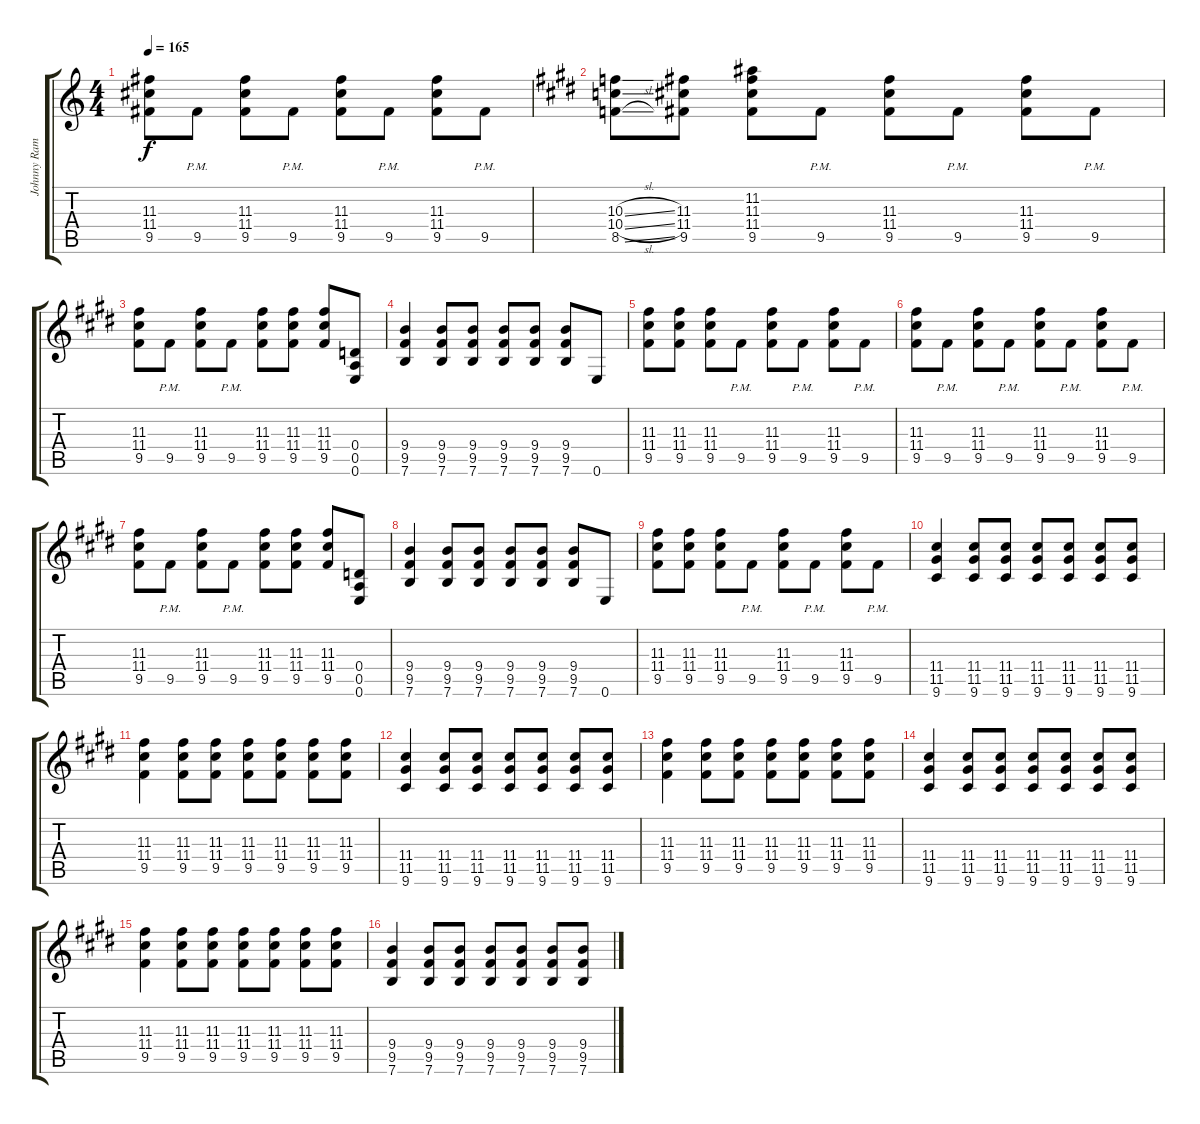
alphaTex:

\track ("Johnny Ramone" "Johnny Ram") {instrument distortionguitar}
\staff {score tabs}
\tuning (E4 B3 G3 D3 A2 E2) {hide}
\ts (4 4)
\tempo 165
\clef g2
\ks c
(11.3 11.4 9.5).8{dy f} 9.5{pm}.8 (11.3 11.4 9.5).8 9.5{pm}.8 (11.3 11.4 9.5).8 9.5{pm}.8 (11.3 11.4 9.5).8 9.5{pm}.8 |
\ks e
(10.3{sl} 10.4{sl} 8.5{sl}).8 (11.3 11.4 9.5).8 (11.2 11.3 11.4 9.5).8 9.5{pm}.8 (11.3 11.4 9.5).8 9.5{pm}.8 (11.3 11.4 9.5).8 9.5{pm}.8 |
(11.3 11.4 9.5).8 9.5{pm}.8 (11.3 11.4 9.5).8 9.5{pm}.8 (11.3 11.4 9.5).8 (11.3 11.4 9.5).8 (11.3 11.4 9.5).8 (0.4 0.5 0.6).8 |
(9.4 9.5 7.6).4 (9.4 9.5 7.6).8 (9.4 9.5 7.6).8 (9.4 9.5 7.6).8 (9.4 9.5 7.6).8 (9.4 9.5 7.6).8 0.6.8 |
(11.3 11.4 9.5).8 (11.3 11.4 9.5).8 (11.3 11.4 9.5).8 9.5{pm}.8 (11.3 11.4 9.5).8 9.5{pm}.8 (11.3 11.4 9.5).8 9.5{pm}.8 |
(11.3 11.4 9.5).8 9.5{pm}.8 (11.3 11.4 9.5).8 9.5{pm}.8 (11.3 11.4 9.5).8 9.5{pm}.8 (11.3 11.4 9.5).8 9.5{pm}.8 |
(11.3 11.4 9.5).8 9.5{pm}.8 (11.3 11.4 9.5).8 9.5{pm}.8 (11.3 11.4 9.5).8 (11.3 11.4 9.5).8 (11.3 11.4 9.5).8 (0.4 0.5 0.6).8 |
(9.4 9.5 7.6).4 (9.4 9.5 7.6).8 (9.4 9.5 7.6).8 (9.4 9.5 7.6).8 (9.4 9.5 7.6).8 (9.4 9.5 7.6).8 0.6.8 |
(11.3 11.4 9.5).8 (11.3 11.4 9.5).8 (11.3 11.4 9.5).8 9.5{pm}.8 (11.3 11.4 9.5).8 9.5{pm}.8 (11.3 11.4 9.5).8 9.5{pm}.8 |
(11.4 11.5 9.6).4 (11.4 11.5 9.6).8 (11.4 11.5 9.6).8 (11.4 11.5 9.6).8 (11.4 11.5 9.6).8 (11.4 11.5 9.6).8 (11.4 11.5 9.6).8 |
(11.3 11.4 9.5).4 (11.3 11.4 9.5).8 (11.3 11.4 9.5).8 (11.3 11.4 9.5).8 (11.3 11.4 9.5).8 (11.3 11.4 9.5).8 (11.3 11.4 9.5).8 |
(11.4 11.5 9.6).4 (11.4 11.5 9.6).8 (11.4 11.5 9.6).8 (11.4 11.5 9.6).8 (11.4 11.5 9.6).8 (11.4 11.5 9.6).8 (11.4 11.5 9.6).8 |
(11.3 11.4 9.5).4 (11.3 11.4 9.5).8 (11.3 11.4 9.5).8 (11.3 11.4 9.5).8 (11.3 11.4 9.5).8 (11.3 11.4 9.5).8 (11.3 11.4 9.5).8 |
(11.4 11.5 9.6).4 (11.4 11.5 9.6).8 (11.4 11.5 9.6).8 (11.4 11.5 9.6).8 (11.4 11.5 9.6).8 (11.4 11.5 9.6).8 (11.4 11.5 9.6).8 |
(11.3 11.4 9.5).4 (11.3 11.4 9.5).8 (11.3 11.4 9.5).8 (11.3 11.4 9.5).8 (11.3 11.4 9.5).8 (11.3 11.4 9.5).8 (11.3 11.4 9.5).8 |
(9.4 9.5 7.6).4 (9.4 9.5 7.6).8 (9.4 9.5 7.6).8 (9.4 9.5 7.6).8 (9.4 9.5 7.6).8 (9.4 9.5 7.6).8 (9.4 9.5 7.6).8
